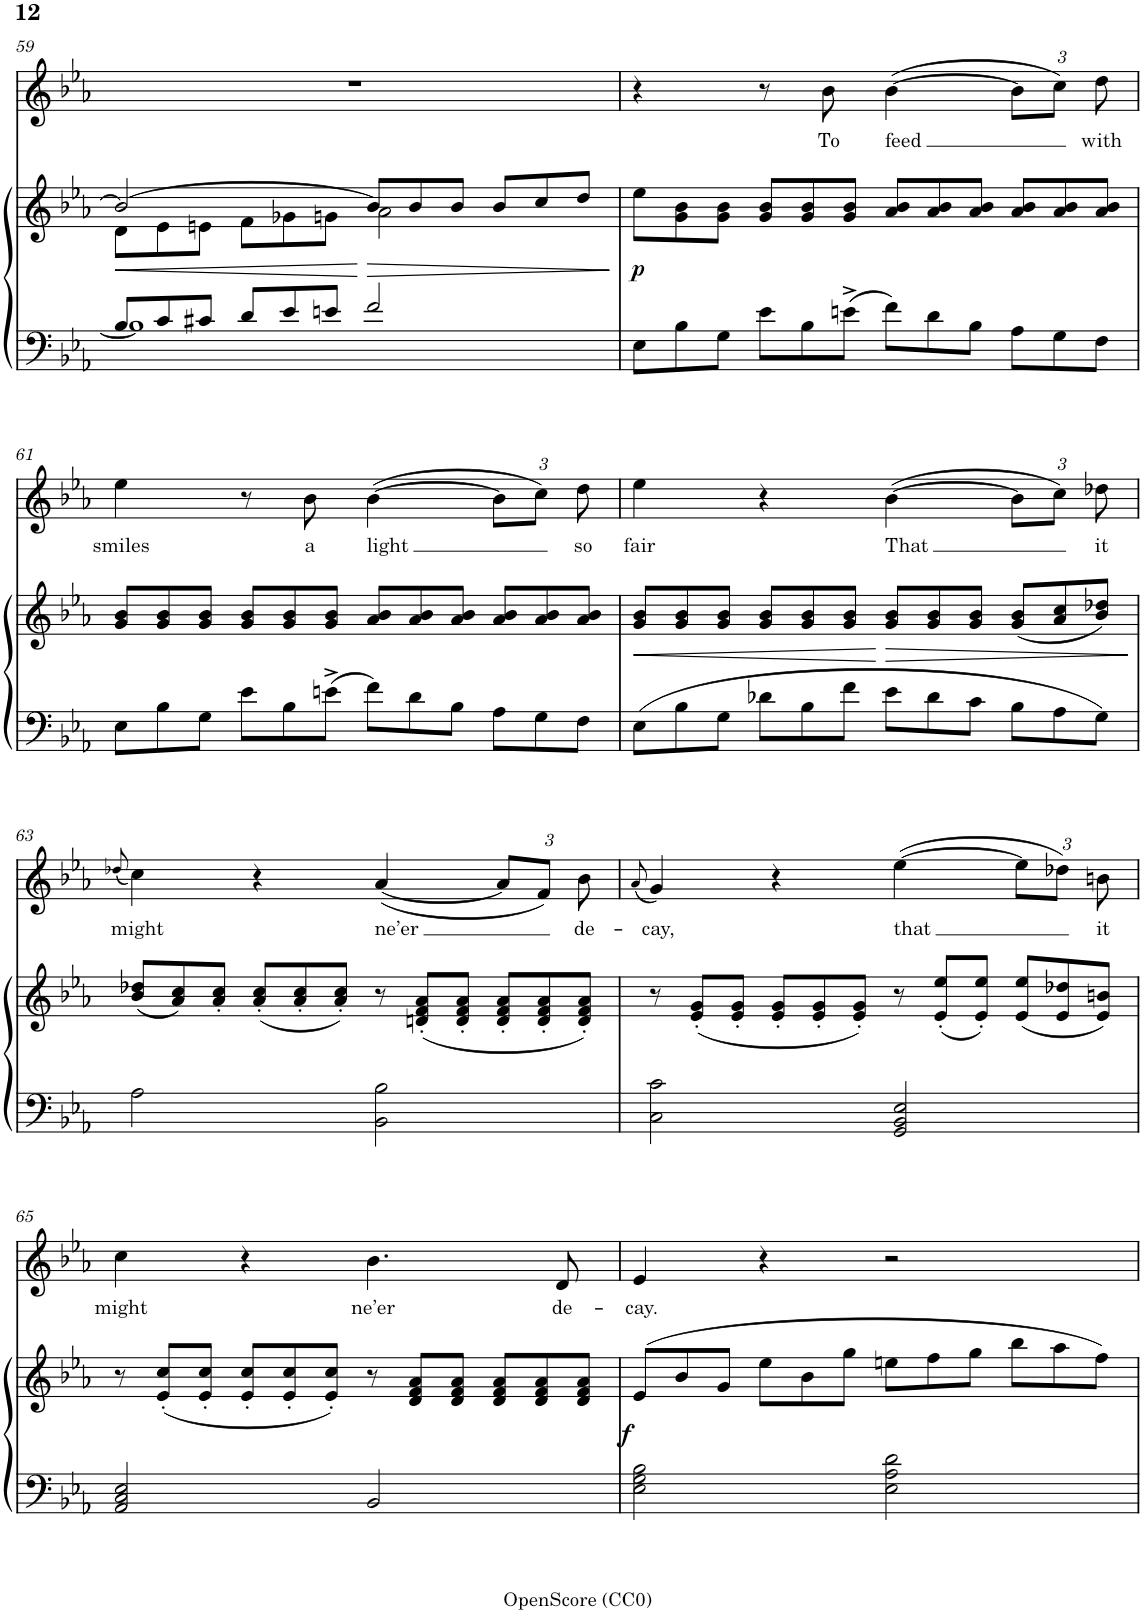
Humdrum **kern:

**kern	**kern	**dynam	**kern	**text
*part2	*part2	*part2	*part1	*part1
*staff3	*staff2	*staff2/3	*staff1	*staff1
*I"Piano	*	*	*I"Voice	*
*I'Pno	*	*	*	*
!!LO:PB:g=z
*clefF4	*clefG2	*	*clefG2	*
*k[b-e-a-]	*k[b-e-a-]	*	*k[b-e-a-]	*
*M4/4	*M4/4	*	*M4/4	*
*met(c)	*met(c)	*	*met(c)	*
*Xtuplet	*	*	*	*
=59	=59	=59	=59	=59
*^	*	*	*	*
!	!	!	!LO:HP:b	!	!
*	*	*^	*	*	*
*	*	*	*Xtuplet	*	*	*
12B-/L	1B-]	2b-/_	12d\L	<	1r	.
12c/	.	.	12e-\	.	.	.
12c#X/J	.	.	12en\J	.	.	.
12d/L	.	.	12f\L	.	.	.
12e-/	.	.	12g-X\	.	.	.
12en/J	.	.	12gn\J	.	.	.
!	!	!	!	!LO:HP:n=1:b	!	!
2f/	.	12b-/L]	2a-\	[ >	.	.
.	.	12b-/	.	.	.	.
.	.	12b-/J	.	.	.	.
.	.	12b-/L	.	.	.	.
.	.	12cc/	.	.	.	.
.	.	12dd/J	.	.	.	.
*v	*v	*	*	*	*	*
*	*v	*v	*	*	*
.	.	]	.	.
=60	=60	=60	=60	=60
!	!	!LO:DY:b	!	!
12E-\L	12ee-\L	p	4r	.
12B-\	12g\ 12b-\	.	.	.
12G\J	12g\ 12b-\J	.	.	.
12e-\L	12g/ 12b-/L	.	8r	.
12B-\	12g/ 12b-/	.	.	.
!	!	!	!	!LO:LY:b
.	.	.	8b-\	To
12en^\J	12g/ 12b-/J	.	.	.
!	!	!	!	!LO:LY:b
12f\L	12a-/ 12b-/L	.	([4b-\	feed
12d\	12a-/ 12b-/	.	.	.
12B-\J	12a-/ 12b-/J	.	.	.
*	*	*	*Xbrackettup	*
12A-\L	12a-/ 12b-/L	.	12b-\L]	.
12G\	12a-/ 12b-/	.	12cc\J)	.
!	!	!	!	!LO:LY:b
12F\J	12a-/ 12b-/J	.	12dd\	with
!!LO:LB:g=z
=61	=61	=61	=61	=61
!	!	!	!	!LO:LY:b
12E-\L	12g/ 12b-/L	.	4ee-\	smiles
12B-\	12g/ 12b-/	.	.	.
12G\J	12g/ 12b-/J	.	.	.
12e-\L	12g/ 12b-/L	.	8r	.
12B-\	12g/ 12b-/	.	.	.
!	!	!	!	!LO:LY:b
.	.	.	8b-\	a
12en^\J	12g/ 12b-/J	.	.	.
!	!	!	!	!LO:LY:b
12f\L	12a-/ 12b-/L	.	([4b-\	light
12d\	12a-/ 12b-/	.	.	.
12B-\J	12a-/ 12b-/J	.	.	.
12A-\L	12a-/ 12b-/L	.	12b-\L]	.
12G\	12a-/ 12b-/	.	12cc\J)	.
!	!	!	!	!LO:LY:b
12F\J	12a-/ 12b-/J	.	12dd\	so
=62	=62	=62	=62	=62
!	!	!LO:HP:b	!	!LO:LY:b
12E-\L	12g/ 12b-/L	<	4ee-\	fair
12B-\	12g/ 12b-/	.	.	.
12G\J	12g/ 12b-/J	.	.	.
12d-X\L	12g/ 12b-/L	.	4r	.
12B-\	12g/ 12b-/	.	.	.
12f\J	12g/ 12b-/J	.	.	.
!	!	!LO:HP:n=1:b	!	!LO:LY:b
12e-\L	12g/ 12b-/L	[ >	([4b-\	That
12d-\	12g/ 12b-/	.	.	.
12c\J	12g/ 12b-/J	.	.	.
12B-\L	(12g/ 12b-/L	.	12b-\L]	.
12A-\	12a-/ 12cc/	.	12cc\J)	.
!	!	!	!	!LO:LY:b
12G\J	12b-/ 12dd-X/J)	.	12dd-X\	it
.	.	]	.	.
!!LO:LB:g=z
=63	=63	=63	=63	=63
.	.	.	(8qdd-X/	.
!	!	!	!	!LO:LY:b
2A-\	(12b-/ 12dd-X/L	.	4cc\)	might
.	12a-/ 12cc/)	.	.	.
.	12a-/' 12cc/'J	.	.	.
.	(12a-/' 12cc/'L	.	4r	.
.	12a-/' 12cc/'	.	.	.
.	12a-/' 12cc/'J)	.	.	.
!	!	!	!	!LO:LY:b
2BB-\ 2B-\	12r	.	([4a-/	ne’er
.	(12dn/' 12f/' 12a-/'L	.	.	.
.	12d/' 12f/' 12a-/'J	.	.	.
.	12d/' 12f/' 12a-/'L	.	12a-/L]	.
.	12d/' 12f/' 12a-/'	.	12f/J)	.
!	!	!	!	!LO:LY:b
.	12d/' 12f/' 12a-/'J)	.	12b-\	de-
=64	=64	=64	=64	=64
.	.	.	(8qa-/	.
!	!	!	!	!LO:LY:b
2C\ 2c\	12r	.	4g/)	-cay,
.	(12e-/' 12g/'L	.	.	.
.	12e-/' 12g/'J	.	.	.
.	12e-/' 12g/'L	.	4r	.
.	12e-/' 12g/'	.	.	.
.	12e-/' 12g/'J)	.	.	.
!	!	!	!	!LO:LY:b
2GG/ 2BB-/ 2E-/	12r	.	([4ee-\	that
.	(12e-/' 12ee-/'L	.	.	.
.	12e-/' 12ee-/'J)	.	.	.
.	(12e-/ 12ee-/L	.	12ee-\L]	.
.	12e-/ 12dd-X/	.	12dd-X\J)	.
!	!	!	!	!LO:LY:b
.	12e-/ 12bn/J)	.	12bn\	it
!!LO:LB:g=z
=65	=65	=65	=65	=65
!	!	!	!	!LO:LY:b
2AA-/ 2C/ 2E-/	12r	.	4cc\	might
.	(12e-/' 12cc/'L	.	.	.
.	12e-/' 12cc/'J	.	.	.
.	12e-/' 12cc/'L	.	4r	.
.	12e-/' 12cc/'	.	.	.
.	12e-/' 12cc/'J)	.	.	.
!	!	!	!	!LO:LY:b
2BB-/	12r	.	4.b-\	ne’er
.	12d/ 12f/ 12a-/L	.	.	.
.	12d/ 12f/ 12a-/J	.	.	.
.	12d/ 12f/ 12a-/L	.	.	.
.	12d/ 12f/ 12a-/	.	.	.
!	!	!	!	!LO:LY:b
.	.	.	8d/	de-
.	12d/ 12f/ 12a-/J	.	.	.
=66	=66	=66	=66	=66
!	!	!LO:DY:b	!	!LO:LY:b
2E-\ 2G\ 2B-\	(12e-/L	f	4e-/	-cay.
.	12b-/	.	.	.
.	12g/J	.	.	.
.	12ee-\L	.	4r	.
.	12b-\	.	.	.
.	12gg\J	.	.	.
2E-\ 2A-\ 2d\	12een\L	.	2r	.
.	12ff\	.	.	.
.	12gg\J	.	.	.
.	12bb-\L	.	.	.
.	12aa-\	.	.	.
.	12ff\J)	.	.	.
=	=	=	=	=
*-	*-	*-	*-	*-
